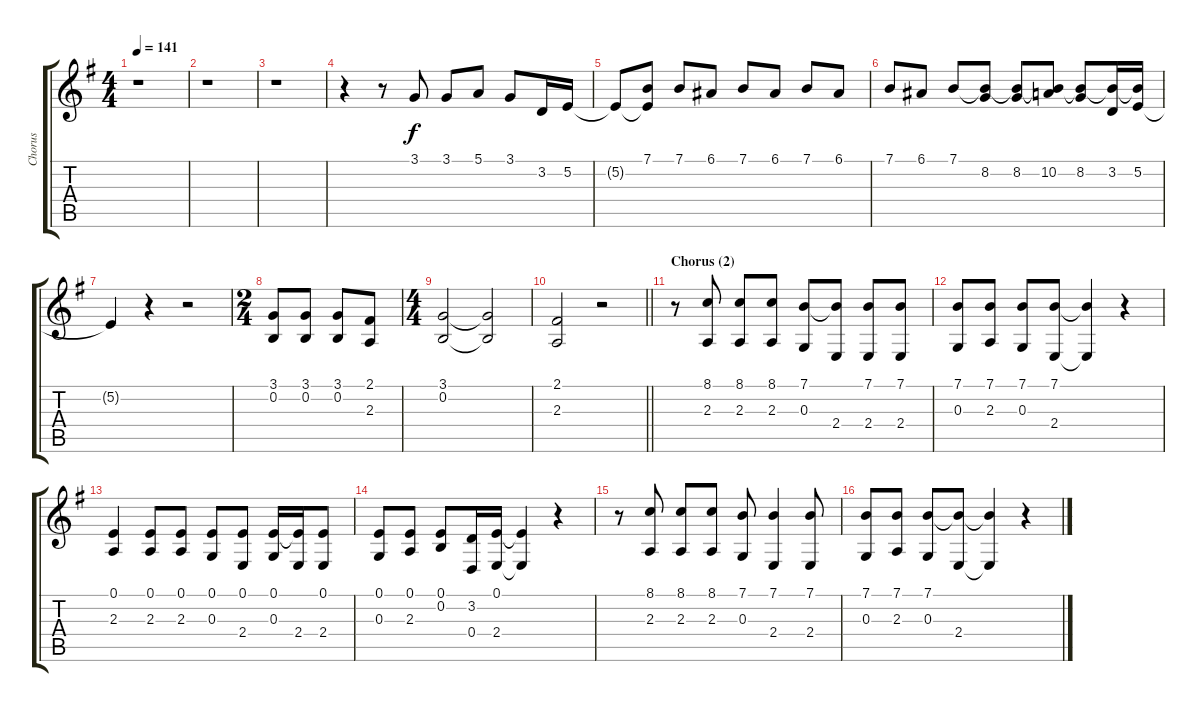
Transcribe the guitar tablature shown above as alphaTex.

\track ("Chorus" "Chorus") {instrument sopranosax}
\staff {score tabs}
\tuning (E4 B3 G3 D3 A2 E2) {hide}
\ts (4 4)
\tempo 141
\clef g2
\ks g
r.1{dy f} |
r.1 |
r.1 |
r.4 r.8 3.1.8 3.1.8 5.1.8 3.1.8 3.2.16 5.2.16 |
5.2{t}.8 (7.1 5.2{t}).8 7.1.8 6.1.8 7.1.8 6.1.8 7.1.8 6.1.8 |
7.1.8 6.1.8 7.1.8 (7.1{t} 8.2).8 (7.1{t} 8.2).8 (7.1{t} 10.2).8 (7.1{t} 8.2).8 (7.1{t} 3.2).16 (7.1{t} 5.2).16 |
5.2{t}.4 r.4 r.2 |
\ts (2 4)
(3.1 0.2).8 (3.1 0.2).8 (3.1 0.2).8 (2.1 2.3).8 |
\ts (4 4)
(3.1 0.2).2 (3.1{t} 0.2{t}).2 |
\barLineRight lightlight
(2.1 2.3).2 r.2 |
\section ("" "Chorus (2)")
r.8 (8.1 2.3).8 (8.1 2.3).8 (8.1 2.3).8 (7.1 0.3).8 (7.1{t} 2.4).8 (7.1 2.4).8 (7.1 2.4).8 |
(7.1 0.3).8 (7.1 2.3).8 (7.1 0.3).8 (7.1 2.4).8 (7.1{t} 2.4{t}).4 r.4 |
(0.1 2.3).4 (0.1 2.3).8 (0.1 2.3).8 (0.1 0.3).8 (0.1 2.4).8 (0.1 0.3).16 (0.1{t} 2.4).16 (0.1 2.4).8 |
(0.1 0.3).8 (0.1 2.3).8 (0.1 0.2).8 (3.2 0.4).16 (0.1 2.4).16 (0.1{t} 2.4{t}).4 r.4 |
r.8 (8.1 2.3).8 (8.1 2.3).8 (8.1 2.3).8 (7.1 0.3).8 (7.1 2.4).4 (7.1 2.4).8 |
(7.1 0.3).8 (7.1 2.3).8 (7.1 0.3).8 (7.1{t} 2.4).8 (7.1{t} 2.4{t}).4 r.4
